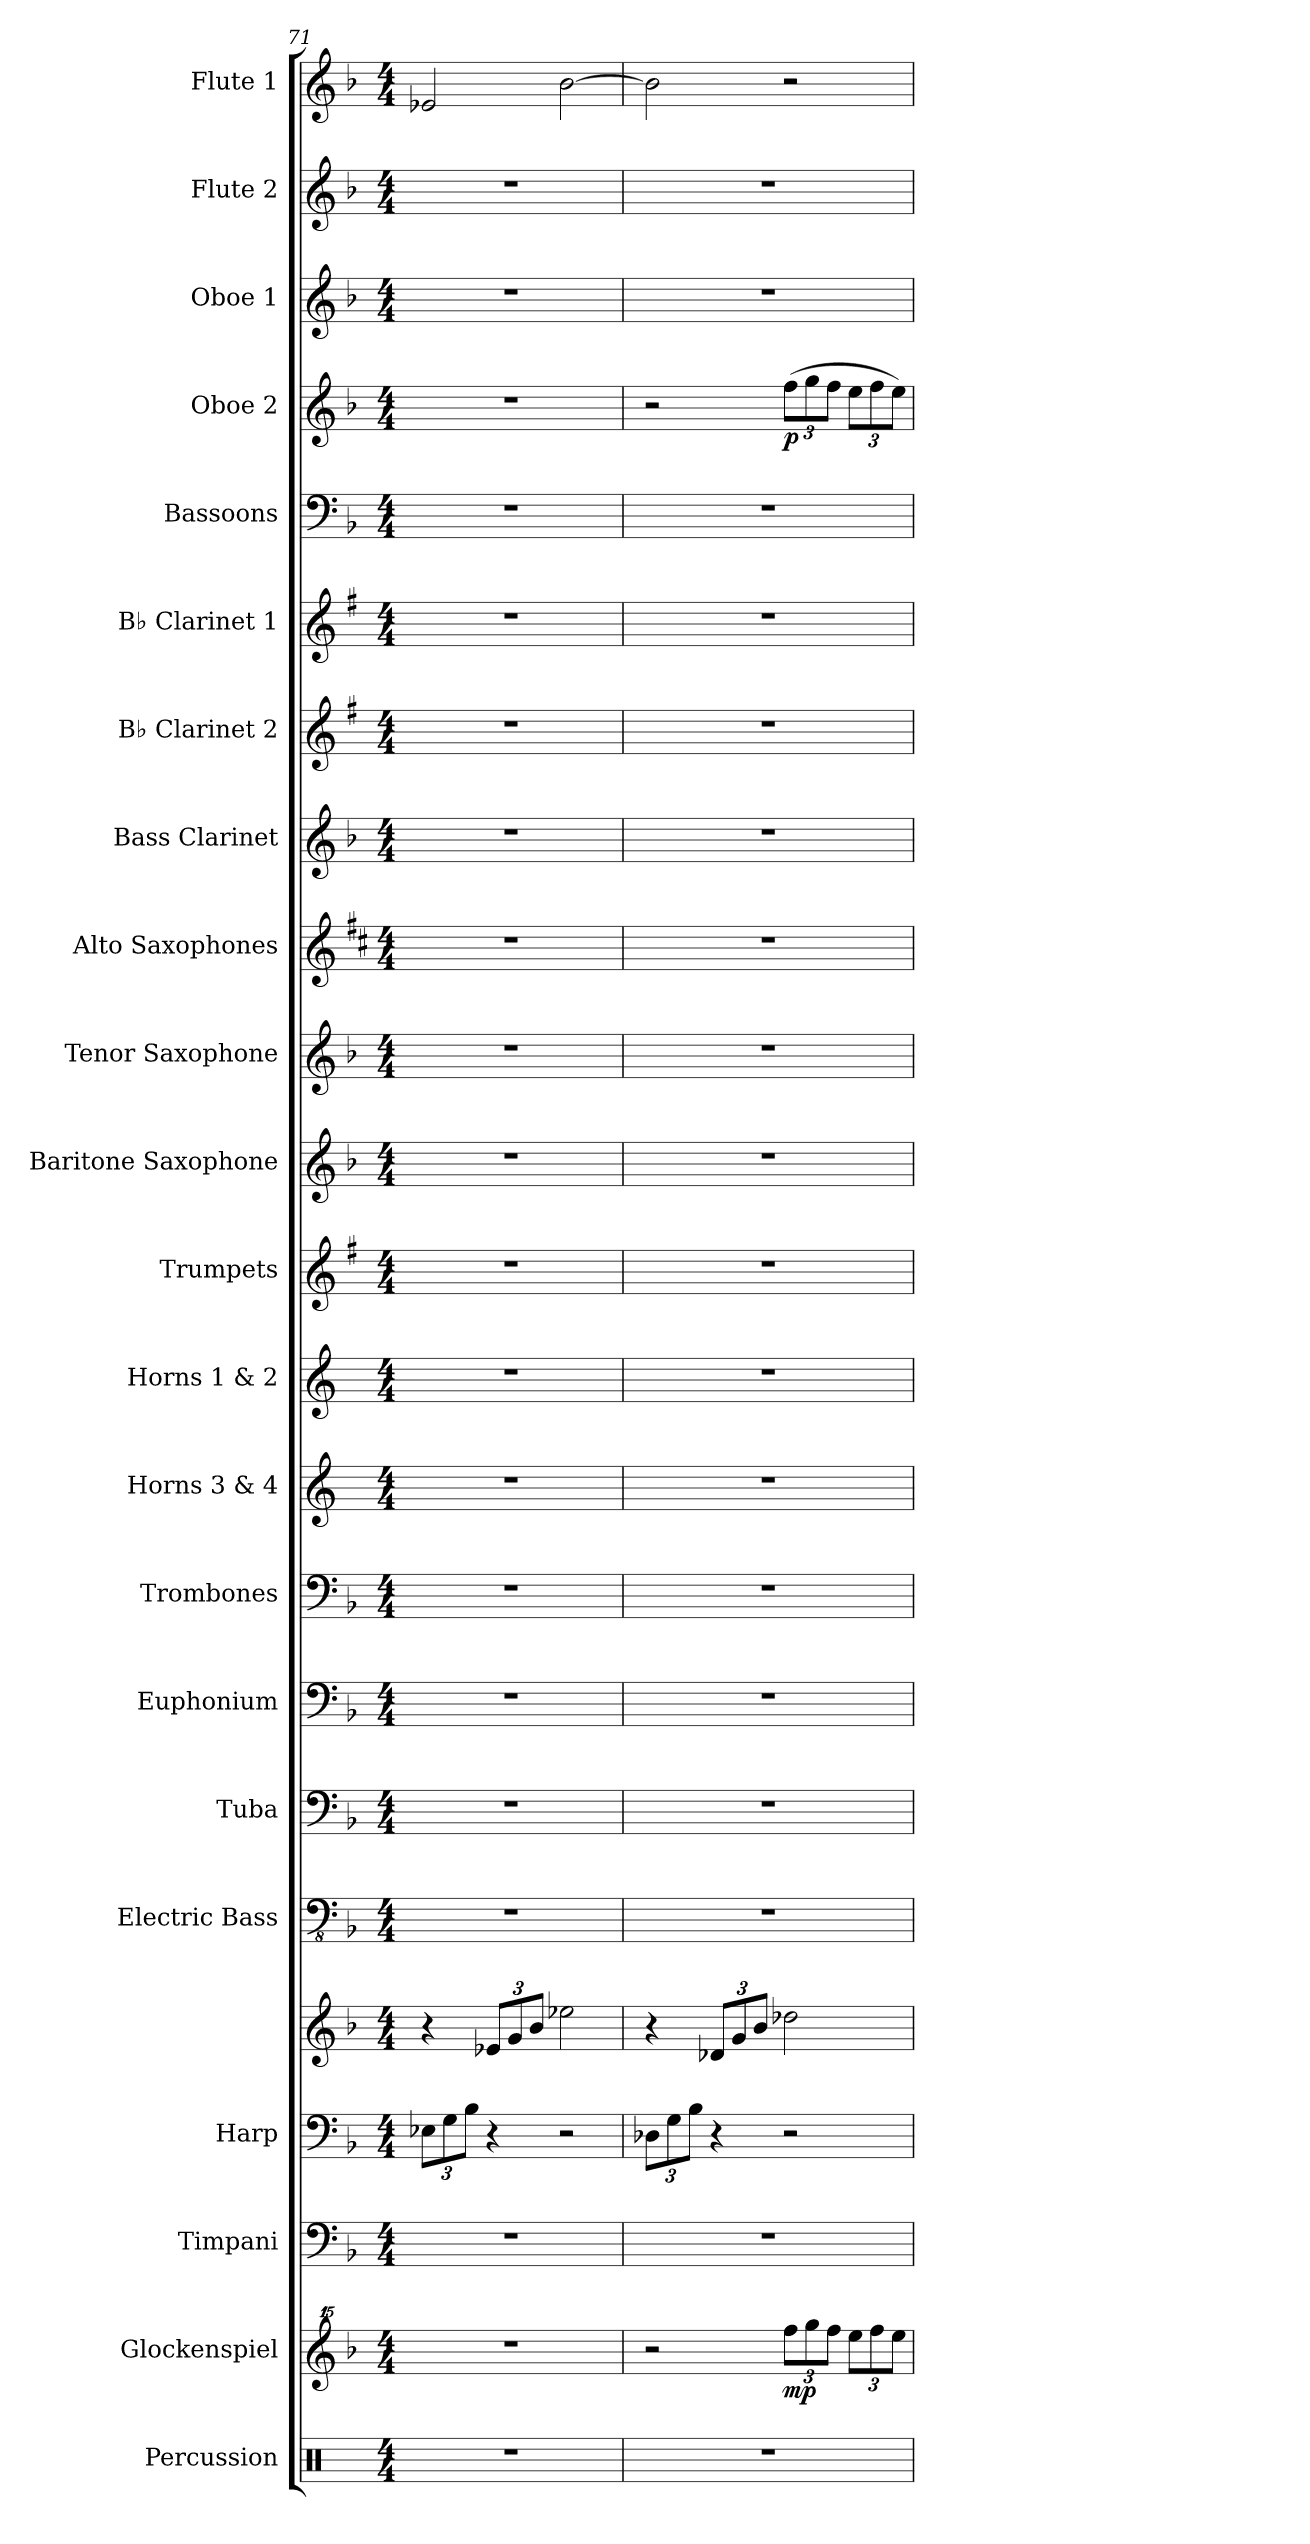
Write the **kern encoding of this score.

**kern	**kern	**dynam	**kern	**kern	**kern	**kern	**kern	**kern	**kern	**kern	**kern	**kern	**kern	**kern	**kern	**kern	**kern	**kern	**kern	**kern	**dynam	**kern	**kern	**kern
*part22	*part21	*part21	*part20	*part19	*part19	*part18	*part17	*part16	*part15	*part14	*part13	*part12	*part11	*part10	*part9	*part8	*part7	*part6	*part5	*part4	*part4	*part3	*part2	*part1
*staff23	*staff22	*staff22	*staff21	*staff20	*staff19	*staff18	*staff17	*staff16	*staff15	*staff14	*staff13	*staff12	*staff11	*staff10	*staff9	*staff8	*staff7	*staff6	*staff5	*staff4	*staff4	*staff3	*staff2	*staff1
*I"Percussion	*I"Glockenspiel	*	*I"Timpani	*I"Harp	*	*I"Electric Bass	*I"Tuba	*I"Euphonium	*I"Trombones	*I"Horns 3 &amp; 4	*I"Horns 1 &amp; 2	*I"Trumpets	*I"Baritone Saxophone	*I"Tenor Saxophone	*I"Alto Saxophones	*I"Bass Clarinet	*I"B♭ Clarinet 2	*I"B♭ Clarinet 1	*I"Bassoons	*I"Oboe 2	*	*I"Oboe 1	*I"Flute 2	*I"Flute 1
*I'Perc.	*I'Glk.	*	*I'Timp.	*I'Hrp.	*	*I'El. B.	*I'Tba.	*I'Euph.	*I'Tbns.	*I'Hns. 3/4	*I'Hns. 1/2	*I'Tpts.	*I'Bar. Sax.	*I'T. Sax.	*I'A. Saxes.	*I'B. Cl.	*I'B♭ Cl. 2	*I'B♭ Cl. 1	*I'Bsns.	*I'Ob. 2	*	*I'Ob. 1	*I'Fl. 2	*I'Fl. 1
*clefX	*clefG^^2	*	*clefF4	*clefF4	*clefG2	*clefFv4	*clefF4	*clefF4	*clefF4	*clefG2	*clefG2	*clefG2	*clefG2	*clefG2	*clefG2	*clefG2	*clefG2	*clefG2	*clefF4	*clefG2	*	*clefG2	*clefG2	*clefG2
*	*	*	*	*	*	*	*	*	*	*ITrd4c7	*ITrd4c7	*ITrd1c2	*ITrd12c21	*ITrd8c14	*ITrd5c9	*ITrd8c14	*ITrd1c2	*ITrd1c2	*	*	*	*	*	*
*k[]	*k[b-]	*	*k[b-]	*k[b-]	*k[b-]	*k[b-]	*k[b-]	*k[b-]	*k[b-]	*k[b-]	*k[b-]	*k[b-]	*k[b-]	*k[b-]	*k[b-]	*k[b-]	*k[b-]	*k[b-]	*k[b-]	*k[b-]	*	*k[b-]	*k[b-]	*k[b-]
*M4/4	*M4/4	*	*M4/4	*M4/4	*M4/4	*M4/4	*M4/4	*M4/4	*M4/4	*M4/4	*M4/4	*M4/4	*M4/4	*M4/4	*M4/4	*M4/4	*M4/4	*M4/4	*M4/4	*M4/4	*	*M4/4	*M4/4	*M4/4
*	*	*	*	*Xbrackettup	*	*	*	*	*	*	*	*	*	*	*	*	*	*	*	*	*	*	*	*
=71	=71	=71	=71	=71	=71	=71	=71	=71	=71	=71	=71	=71	=71	=71	=71	=71	=71	=71	=71	=71	=71	=71	=71	=71
1r	1r	.	1r	12E-X\L	4r	1r	1r	1r	1r	1r	1r	1r	1r	1r	1r	1r	1r	1r	1r	1r	.	1r	1r	2e-X/
.	.	.	.	12G\	.	.	.	.	.	.	.	.	.	.	.	.	.	.	.	.	.	.	.	.
.	.	.	.	12B-\J	.	.	.	.	.	.	.	.	.	.	.	.	.	.	.	.	.	.	.	.
*	*	*	*	*	*Xbrackettup	*	*	*	*	*	*	*	*	*	*	*	*	*	*	*	*	*	*	*
.	.	.	.	4r	12e-X/L	.	.	.	.	.	.	.	.	.	.	.	.	.	.	.	.	.	.	.
.	.	.	.	.	12g/	.	.	.	.	.	.	.	.	.	.	.	.	.	.	.	.	.	.	.
.	.	.	.	.	12b-/J	.	.	.	.	.	.	.	.	.	.	.	.	.	.	.	.	.	.	.
.	.	.	.	2r	2ee-X\	.	.	.	.	.	.	.	.	.	.	.	.	.	.	.	.	.	.	[2b-\
=72	=72	=72	=72	=72	=72	=72	=72	=72	=72	=72	=72	=72	=72	=72	=72	=72	=72	=72	=72	=72	=72	=72	=72	=72
1r	2r	.	1r	12D-X\L	4r	1r	1r	1r	1r	1r	1r	1r	1r	1r	1r	1r	1r	1r	1r	2r	.	1r	1r	2b-\]
.	.	.	.	12G\	.	.	.	.	.	.	.	.	.	.	.	.	.	.	.	.	.	.	.	.
.	.	.	.	12B-\J	.	.	.	.	.	.	.	.	.	.	.	.	.	.	.	.	.	.	.	.
.	.	.	.	4r	12d-X/L	.	.	.	.	.	.	.	.	.	.	.	.	.	.	.	.	.	.	.
.	.	.	.	.	12g/	.	.	.	.	.	.	.	.	.	.	.	.	.	.	.	.	.	.	.
.	.	.	.	.	12b-/J	.	.	.	.	.	.	.	.	.	.	.	.	.	.	.	.	.	.	.
*	*Xbrackettup	*	*	*	*	*	*	*	*	*	*	*	*	*	*	*	*	*	*	*Xbrackettup	*	*	*	*
!	!	!LO:DY:b	!	!	!	!	!	!	!	!	!	!	!	!	!	!	!	!	!	!	!LO:DY:b	!	!	!
.	12ffff\L	mp	.	2r	2dd-X\	.	.	.	.	.	.	.	.	.	.	.	.	.	.	(12ff\L	p	.	.	2r
.	12gggg\	.	.	.	.	.	.	.	.	.	.	.	.	.	.	.	.	.	.	12gg\	.	.	.	.
.	12ffff\J	.	.	.	.	.	.	.	.	.	.	.	.	.	.	.	.	.	.	12ff\J	.	.	.	.
.	12eeee\L	.	.	.	.	.	.	.	.	.	.	.	.	.	.	.	.	.	.	12ee\L	.	.	.	.
.	12ffff\	.	.	.	.	.	.	.	.	.	.	.	.	.	.	.	.	.	.	12ff\	.	.	.	.
.	12eeee\J	.	.	.	.	.	.	.	.	.	.	.	.	.	.	.	.	.	.	12ee\J)	.	.	.	.
=	=	=	=	=	=	=	=	=	=	=	=	=	=	=	=	=	=	=	=	=	=	=	=	=
*-	*-	*-	*-	*-	*-	*-	*-	*-	*-	*-	*-	*-	*-	*-	*-	*-	*-	*-	*-	*-	*-	*-	*-	*-
